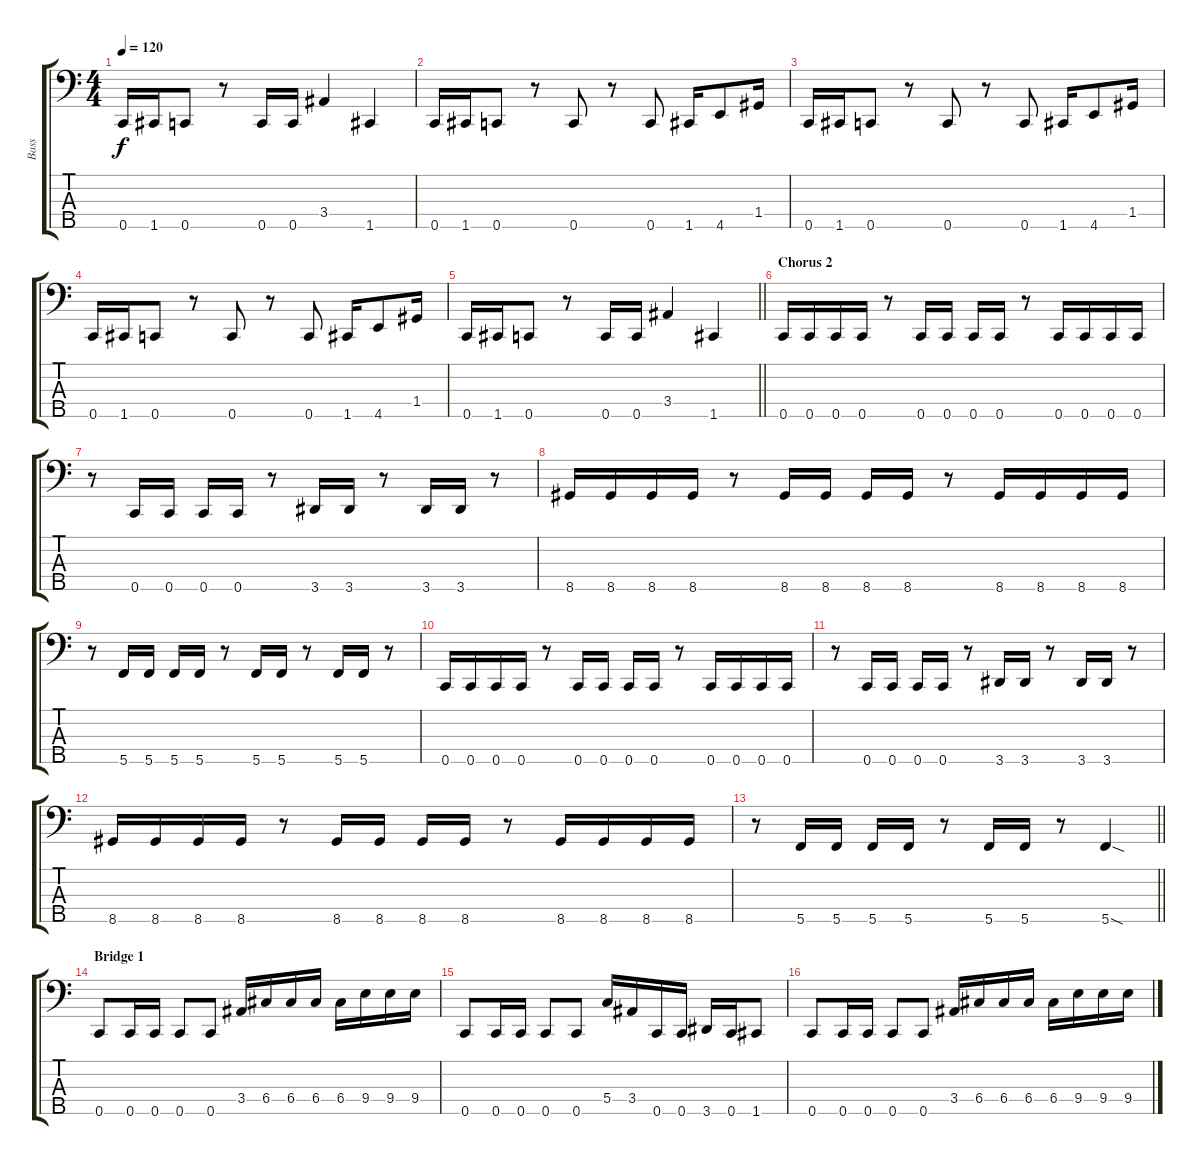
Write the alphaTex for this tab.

\track ("Bass" "Bass") {instrument electricbasspick}
\staff {score tabs}
\tuning (Bb2 F2 C2 G1 C1) {hide}
\ts (4 4)
\tempo 120
\clef f4
\ks c
0.5.16{dy f} 1.5.16 0.5.8 r.8 0.5.16 0.5.16 3.4.4 1.5.4 |
0.5.16 1.5.16 0.5.8 r.8 0.5.8 r.8 0.5.8 1.5.16 4.5.8 1.4.16 |
0.5.16 1.5.16 0.5.8 r.8 0.5.8 r.8 0.5.8 1.5.16 4.5.8 1.4.16 |
0.5.16 1.5.16 0.5.8 r.8 0.5.8 r.8 0.5.8 1.5.16 4.5.8 1.4.16 |
\barLineRight lightlight
0.5.16 1.5.16 0.5.8 r.8 0.5.16 0.5.16 3.4.4 1.5.4 |
\section ("" "Chorus 2")
0.5.16 0.5.16 0.5.16 0.5.16 r.8 0.5.16 0.5.16 0.5.16 0.5.16 r.8 0.5.16 0.5.16 0.5.16 0.5.16 |
r.8 0.5.16 0.5.16 0.5.16 0.5.16 r.8 3.5.16 3.5.16 r.8 3.5.16 3.5.16 r.8 |
8.5.16 8.5.16 8.5.16 8.5.16 r.8 8.5.16 8.5.16 8.5.16 8.5.16 r.8 8.5.16 8.5.16 8.5.16 8.5.16 |
r.8 5.5.16 5.5.16 5.5.16 5.5.16 r.8 5.5.16 5.5.16 r.8 5.5.16 5.5.16 r.8 |
0.5.16 0.5.16 0.5.16 0.5.16 r.8 0.5.16 0.5.16 0.5.16 0.5.16 r.8 0.5.16 0.5.16 0.5.16 0.5.16 |
r.8 0.5.16 0.5.16 0.5.16 0.5.16 r.8 3.5.16 3.5.16 r.8 3.5.16 3.5.16 r.8 |
8.5.16 8.5.16 8.5.16 8.5.16 r.8 8.5.16 8.5.16 8.5.16 8.5.16 r.8 8.5.16 8.5.16 8.5.16 8.5.16 |
\barLineRight lightlight
r.8 5.5.16 5.5.16 5.5.16 5.5.16 r.8 5.5.16 5.5.16 r.8 5.5{sod}.4 |
\section ("" "Bridge 1")
0.5.8 0.5.16 0.5.16 0.5.8 0.5.8 3.4.16 6.4.16 6.4.16 6.4.16 6.4.16 9.4.16 9.4.16 9.4.16 |
0.5.8 0.5.16 0.5.16 0.5.8 0.5.8 5.4.16 3.4.16 0.5.16 0.5.16 3.5.16 0.5.16 1.5.8 |
0.5.8 0.5.16 0.5.16 0.5.8 0.5.8 3.4.16 6.4.16 6.4.16 6.4.16 6.4.16 9.4.16 9.4.16 9.4.16
